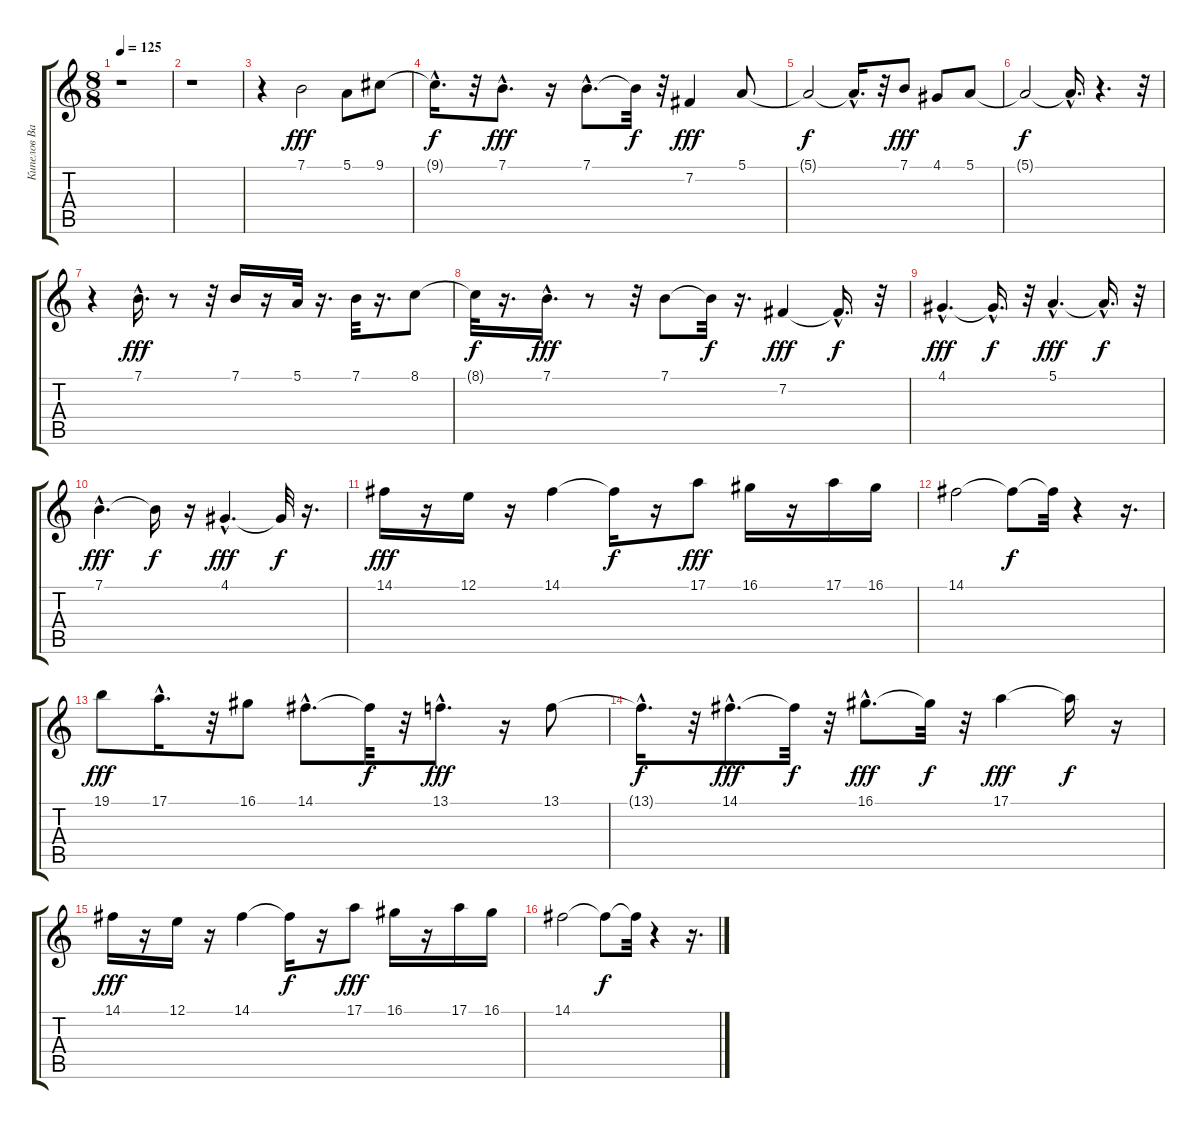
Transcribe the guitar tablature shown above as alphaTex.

\track ("Кипелов Валерий Александрович" "Кипелов Ва") {instrument fx5brightness}
\staff {score tabs}
\tuning (E4 B3 G3 D3 A2 E2) {hide}
\ts (8 8)
\tempo 125
\clef g2
\ks c
r.1{dy f} |
r.1 |
r.4 7.1.2{dy fff} 5.1.8 9.1.8 |
9.1{hac t}.16{d dy f} r.32 7.1{hac}.8{d dy fff} r.16 7.1{hac}.8{d} 7.1{t}.32{dy f} r.32 7.2.4{dy fff} 5.1.8 |
5.1{t}.2{dy f} 5.1{hac t}.16{d} r.32 7.1.8{dy fff} 4.1.8 5.1.8 |
5.1{t}.2{dy f} 5.1{hac t}.16{d} r.4{d} r.32 |
r.4 7.1{hac}.16{d dy fff} r.8 r.32 7.1.16 r.16 5.1.32 r.16{d} 7.1.32 r.16{d} 8.1.8 |
8.1{t}.32{dy f} r.16{d} 7.1{hac}.16{d dy fff} r.8 r.32 7.1.8 7.1{t}.32{dy f} r.16{d} 7.2.4{dy fff} 7.2{hac t}.16{d dy f} r.32 |
4.1{hac}.4{d dy fff} 4.1{hac t}.16{d dy f} r.32 5.1{hac}.4{d dy fff} 5.1{hac t}.16{d dy f} r.32 |
7.1{hac}.4{d dy fff} 7.1{t}.16{dy f} r.16 4.1{hac}.4{d dy fff} 4.1{t}.32{dy f} r.16{d} |
14.1.16{dy fff} r.16 12.1.16 r.16 14.1.4 14.1{t}.16{dy f} r.16 17.1.8{dy fff} 16.1.16 r.16 17.1.16 16.1.16 |
14.1.2 14.1{t}.8{dy f} 14.1{t}.32 r.4 r.16{d} |
19.1.8{dy fff} 17.1{hac}.16{d} r.32 16.1.8 14.1{hac}.8{d} 14.1{t}.32{dy f} r.32 13.1{hac}.8{d dy fff} r.16 13.1.8 |
13.1{hac t}.16{d dy f} r.32 14.1{hac}.8{d dy fff} 14.1{t}.32{dy f} r.32 16.1{hac}.8{d dy fff} 16.1{t}.32{dy f} r.32 17.1.4{dy fff} 17.1{t}.16{dy f} r.16 |
14.1.16{dy fff} r.16 12.1.16 r.16 14.1.4 14.1{t}.16{dy f} r.16 17.1.8{dy fff} 16.1.16 r.16 17.1.16 16.1.16 |
14.1.2 14.1{t}.8{dy f} 14.1{t}.32 r.4 r.16{d}
